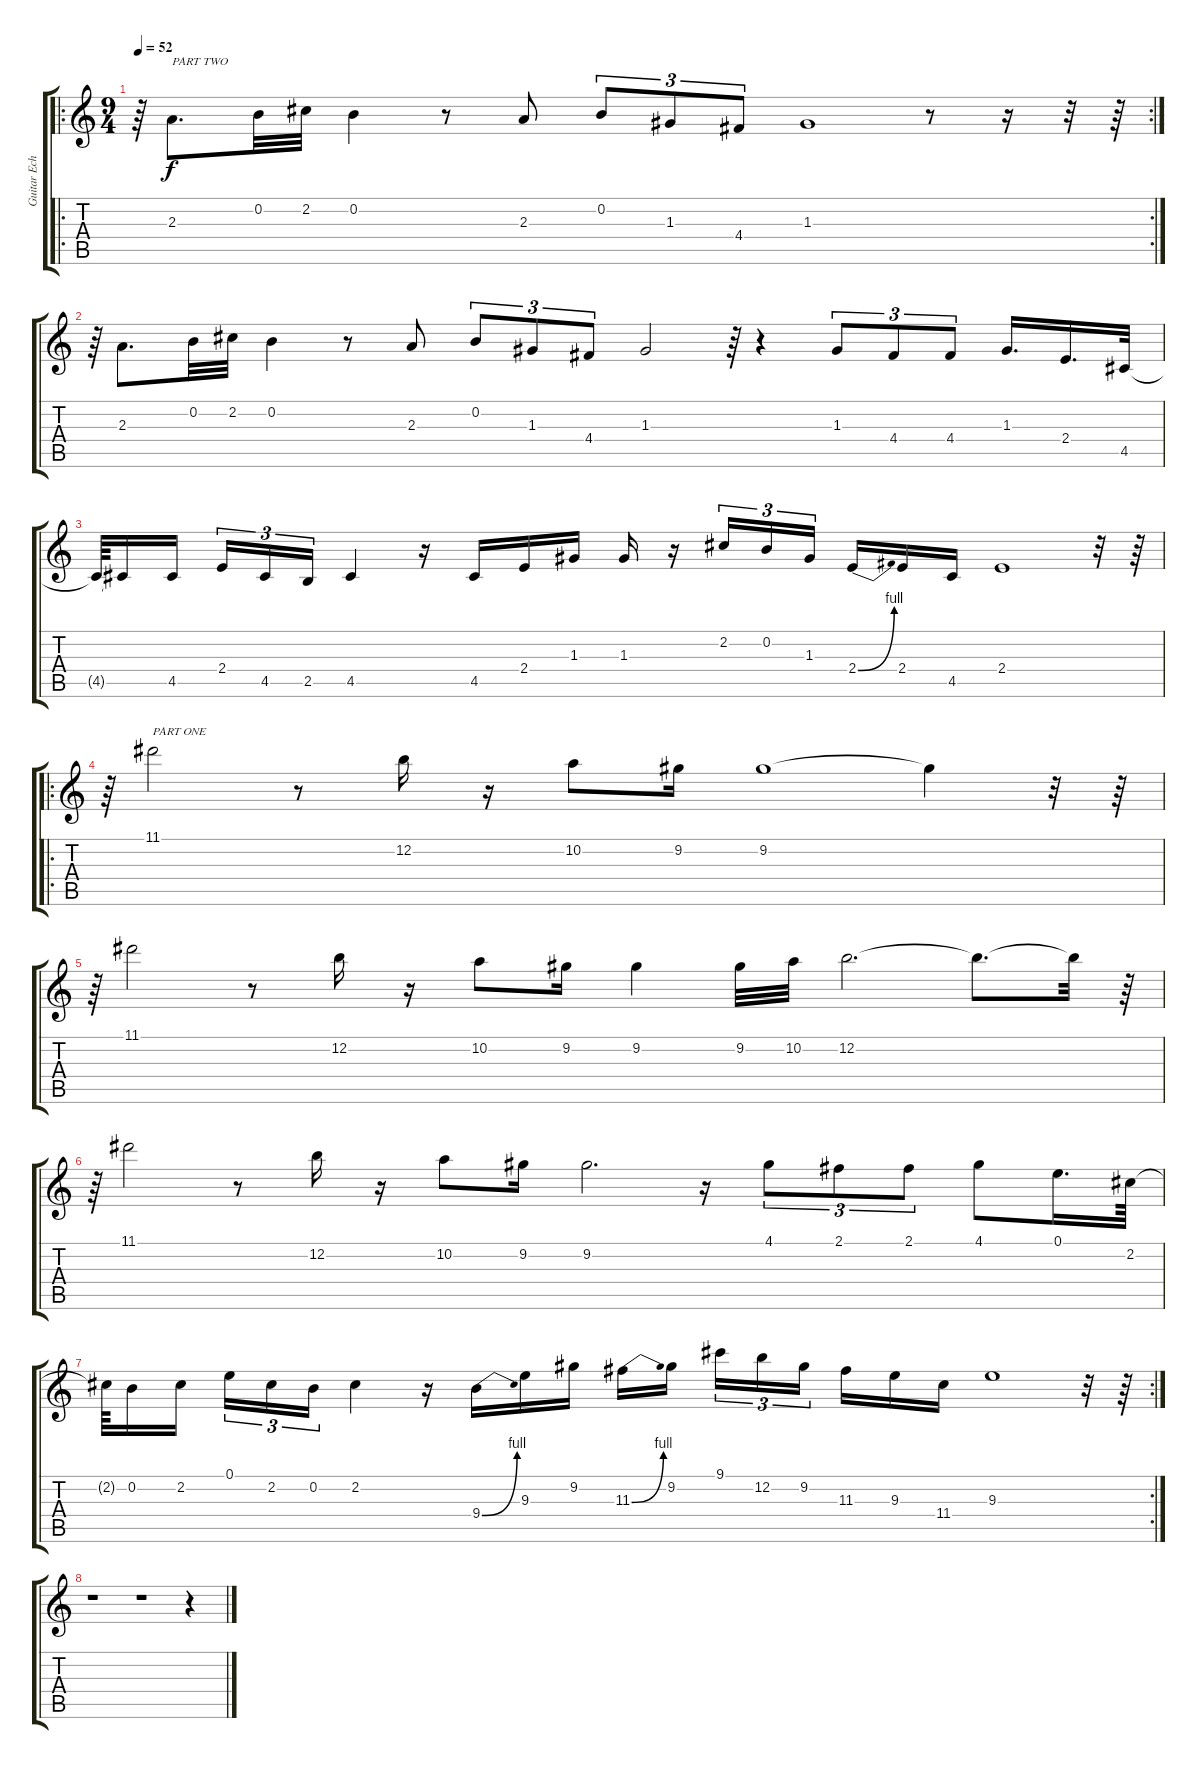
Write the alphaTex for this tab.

\track ("Guitar Echo" "Guitar Ech") {instrument distortionguitar}
\staff {score tabs}
\tuning (E4 B3 G3 D3 A2 E2) {hide}
\ro
\rc 2
\ts (9 4)
\tempo 52
\clef g2
\ks c
r.64{dy f} 2.3.8{d txt "PART TWO"} 0.2.32 2.2.32 0.2.4 r.8 2.3.8 0.2.8{tu (3 2)} 1.3.8{tu (3 2)} 4.4.8{tu (3 2)} 1.3.1 r.8 r.16 r.32 r.64 |
r.64 2.3.8{d} 0.2.32 2.2.32 0.2.4 r.8 2.3.8 0.2.8{tu (3 2)} 1.3.8{tu (3 2)} 4.4.8{tu (3 2)} 1.3.2 r.64 r.4 1.3.8{tu (3 2)} 4.4.8{tu (3 2)} 4.4.8{tu (3 2)} 1.3.16{d} 2.4.16{d} 4.5.32 |
4.5{t}.64 4.5{t}.16 4.5.16 2.4.16{tu (3 2)} 4.5.16{tu (3 2)} 2.5.16{tu (3 2)} 4.5.4 r.16 4.5.16 2.4.16 1.3.16 1.3.16 r.16 2.2.16{tu (3 2)} 0.2.16{tu (3 2)} 1.3.16{tu (3 2)} 2.4{be (bend 0 0 60 4)}.16 2.4.16 4.5.16 2.4.1 r.32 r.64 |
\ro
r.64 11.1.2{txt "PART ONE"} r.8 12.2.16 r.16 10.2.8 9.2.16 9.2.1 9.2{t}.4 r.32 r.64 |
r.64 11.1.2 r.8 12.2.16 r.16 10.2.8 9.2.16 9.2.4 9.2.32 10.2.32 12.2.2{d} 12.2{t}.8{d} 12.2{t}.32 r.64 |
r.64 11.1.2 r.8 12.2.16 r.16 10.2.8 9.2.16 9.2.2{d} r.16 4.1.8{tu (3 2)} 2.1.8{tu (3 2)} 2.1.8{tu (3 2)} 4.1.8 0.1.16{d} 2.2.64 |
\rc 2
2.2{t}.64 0.2.16 2.2.16 0.1.16{tu (3 2)} 2.2.16{tu (3 2)} 0.2.16{tu (3 2)} 2.2.4 r.16 9.4{be (bend 0 0 60 4)}.16 9.3.16 9.2.16 11.3{be (bend 0 0 60 4)}.16 9.2.16 9.1.16{tu (3 2)} 12.2.16{tu (3 2)} 9.2.16{tu (3 2)} 11.3.16 9.3.16 11.4.16 9.3.1 r.32 r.64 |
r.1 r.1 r.4
